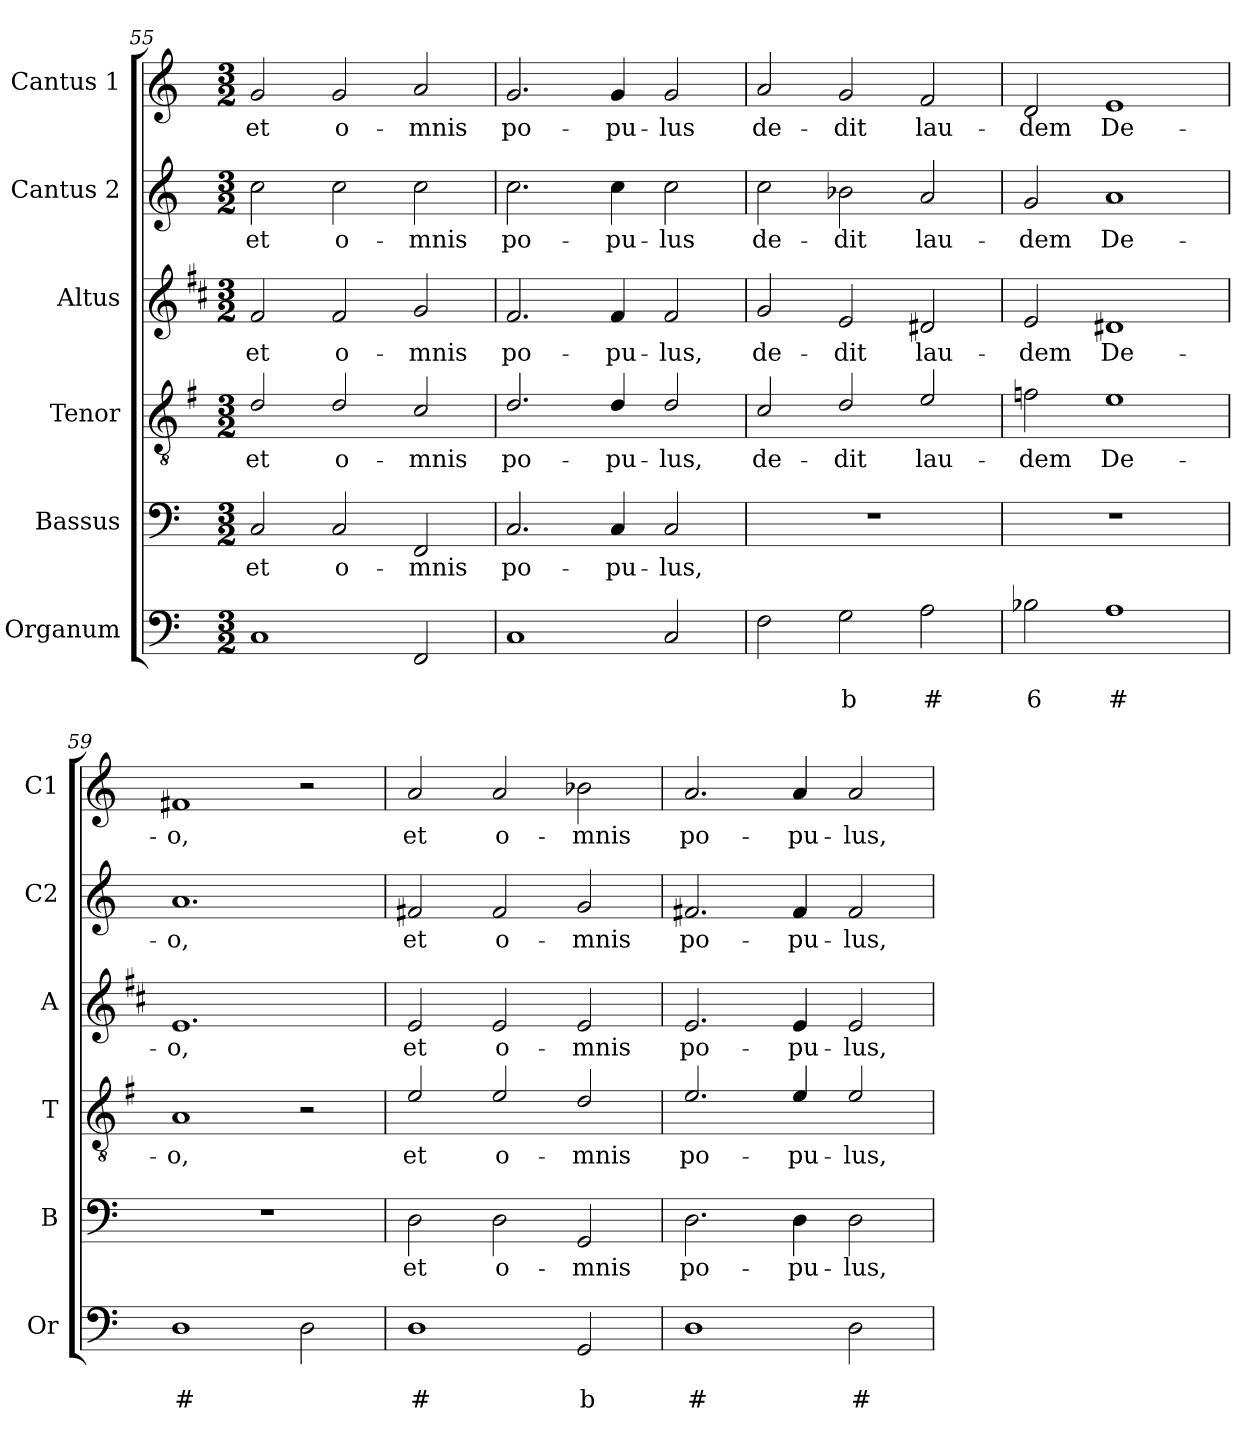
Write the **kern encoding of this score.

**kern	**text	**text	**kern	**text	**kern	**text	**kern	**text	**kern	**text	**kern	**text
*part6	*part6	*part6	*part5	*part5	*part4	*part4	*part3	*part3	*part2	*part2	*part1	*part1
*staff6	*staff6	*staff6	*staff5	*staff5	*staff4	*staff4	*staff3	*staff3	*staff2	*staff2	*staff1	*staff1
*I"Organum	*	*	*I"Bassus	*	*I"Tenor	*	*I"Altus	*	*I"Cantus 2	*	*I"Cantus 1	*
*I'Or	*	*	*I'B	*	*I'T	*	*I'A	*	*I'C2	*	*I'C1	*
*clefF4	*	*	*clefF4	*	*clefGv2	*	*clefG2	*	*clefG2	*	*clefG2	*
*	*	*	*	*	*ITrd4c7	*	*ITrd1c2	*	*	*	*	*
*k[]	*	*	*k[]	*	*k[]	*	*k[]	*	*k[]	*	*k[]	*
*C:	*	*	*C:	*	*C:	*	*C:	*	*C:	*	*C:	*
*M3/2	*	*	*M3/2	*	*M3/2	*	*M3/2	*	*M3/2	*	*M3/2	*
=55	=55	=55	=55	=55	=55	=55	=55	=55	=55	=55	=55	=55
!	!	!	!	!LO:LY:b	!	!LO:LY:b	!	!LO:LY:b	!	!LO:LY:b	!	!LO:LY:b
1C	.	.	2C/	et	2G/	et	2e/	et	2cc\	-et	2g/	et
!	!	!	!	!LO:LY:b	!	!LO:LY:b	!	!LO:LY:b	!	!LO:LY:b	!	!LO:LY:b
.	.	.	2C/	o-	2G/	o-	2e/	o-	2cc\	o-	2g/	o-
!	!	!	!	!LO:LY:b	!	!LO:LY:b	!	!LO:LY:b	!	!LO:LY:b	!	!LO:LY:b
2FF/	.	.	2FF/	-mnis	2F/	-mnis	2f/	-mnis	2cc\	-mnis	2a/	-mnis
=56	=56	=56	=56	=56	=56	=56	=56	=56	=56	=56	=56	=56
!	!	!	!	!LO:LY:b	!	!LO:LY:b	!	!LO:LY:b	!	!LO:LY:b	!	!LO:LY:b
1C	.	.	2.C/	po-	2.G/	po-	2.e/	po-	2.cc\	po-	2.g/	po-
!	!	!	!	!LO:LY:b	!	!LO:LY:b	!	!LO:LY:b	!	!LO:LY:b	!	!LO:LY:b
.	.	.	4C/	-pu-	4G/	-pu-	4e/	-pu-	4cc\	-pu-	4g/	-pu-
!	!	!	!	!LO:LY:b	!	!LO:LY:b	!	!LO:LY:b	!	!LO:LY:b	!	!LO:LY:b
2C/	.	.	2C/	-lus,	2G/	-lus,	2e/	-lus,	2cc\	-lus	2g/	-lus
!!LO:LB:g=z
=57	=57	=57	=57	=57	=57	=57	=57	=57	=57	=57	=57	=57
!	!	!	!	!	!	!LO:LY:b	!	!LO:LY:b	!	!LO:LY:b	!	!LO:LY:b
2F\	.	.	1.r	.	2F/	de-	2f/	de-	2cc\	de-	2a/	de-
!	!	!LO:LY:b	!	!	!	!LO:LY:b	!	!LO:LY:b	!	!LO:LY:b	!	!LO:LY:b
2G\	.	b	.	.	2G/	-dit	2d/	-dit	2b-X\	-dit	2g/	-dit
!	!	!LO:LY:b	!	!	!	!LO:LY:b	!	!LO:LY:b	!	!LO:LY:b	!	!LO:LY:b
2A\	.	#	.	.	2A/	lau-	2c#X/	lau-	2a/	lau-	2f/	lau-
=58	=58	=58	=58	=58	=58	=58	=58	=58	=58	=58	=58	=58
!	!	!LO:LY:b	!	!	!	!LO:LY:b	!	!LO:LY:b	!	!LO:LY:b	!	!LO:LY:b
2B-X\	.	6	1.r	.	2B-X\	-dem	2d/	-dem	2g/	-dem	2d/	-dem
!	!	!LO:LY:b	!	!	!	!LO:LY:b	!	!LO:LY:b	!	!LO:LY:b	!	!LO:LY:b
1A	.	#	.	.	1A	De-	1c#X	De-	1a	De-	1e	De-
=59	=59	=59	=59	=59	=59	=59	=59	=59	=59	=59	=59	=59
!	!	!LO:LY:b	!	!	!	!LO:LY:b	!	!LO:LY:b	!	!LO:LY:b	!	!LO:LY:b
1D	.	#	1.r	.	1D	-o,	1.d	-o,	1.a	-o,	1f#X	-o,
2D\	.	.	.	.	2r	.	.	.	.	.	2r	.
=60	=60	=60	=60	=60	=60	=60	=60	=60	=60	=60	=60	=60
!	!	!LO:LY:b	!	!LO:LY:b	!	!LO:LY:b	!	!LO:LY:b	!	!LO:LY:b	!	!LO:LY:b
1D	.	#	2D\	et	2A/	et	2d/	et	2f#X/	et	2a/	et
!	!	!	!	!LO:LY:b	!	!LO:LY:b	!	!LO:LY:b	!	!LO:LY:b	!	!LO:LY:b
.	.	.	2D\	o-	2A/	o-	2d/	o-	2f#/	o-	2a/	o-
!	!	!LO:LY:b	!	!LO:LY:b	!	!LO:LY:b	!	!LO:LY:b	!	!LO:LY:b	!	!LO:LY:b
2GG/	.	b	2GG/	-mnis	2G/	-mnis	2d/	-mnis	2g/	-mnis	2b-X\	-mnis
=61	=61	=61	=61	=61	=61	=61	=61	=61	=61	=61	=61	=61
!	!	!LO:LY:b	!	!LO:LY:b	!	!LO:LY:b	!	!LO:LY:b	!	!LO:LY:b	!	!LO:LY:b
1D	.	#	2.D\	po-	2.A/	po-	2.d/	po-	2.f#X/	po-	2.a/	po-
!	!	!	!	!LO:LY:b	!	!LO:LY:b	!	!LO:LY:b	!	!LO:LY:b	!	!LO:LY:b
.	.	.	4D\	-pu-	4A/	-pu-	4d/	-pu-	4f#/	-pu-	4a/	-pu-
!	!	!LO:LY:b	!	!LO:LY:b	!	!LO:LY:b	!	!LO:LY:b	!	!LO:LY:b	!	!LO:LY:b
2D\	.	#	2D\	-lus,	2A/	-lus,	2d/	-lus,	2f#/	-lus,	2a/	-lus,
=	=	=	=	=	=	=	=	=	=	=	=	=
*-	*-	*-	*-	*-	*-	*-	*-	*-	*-	*-	*-	*-
